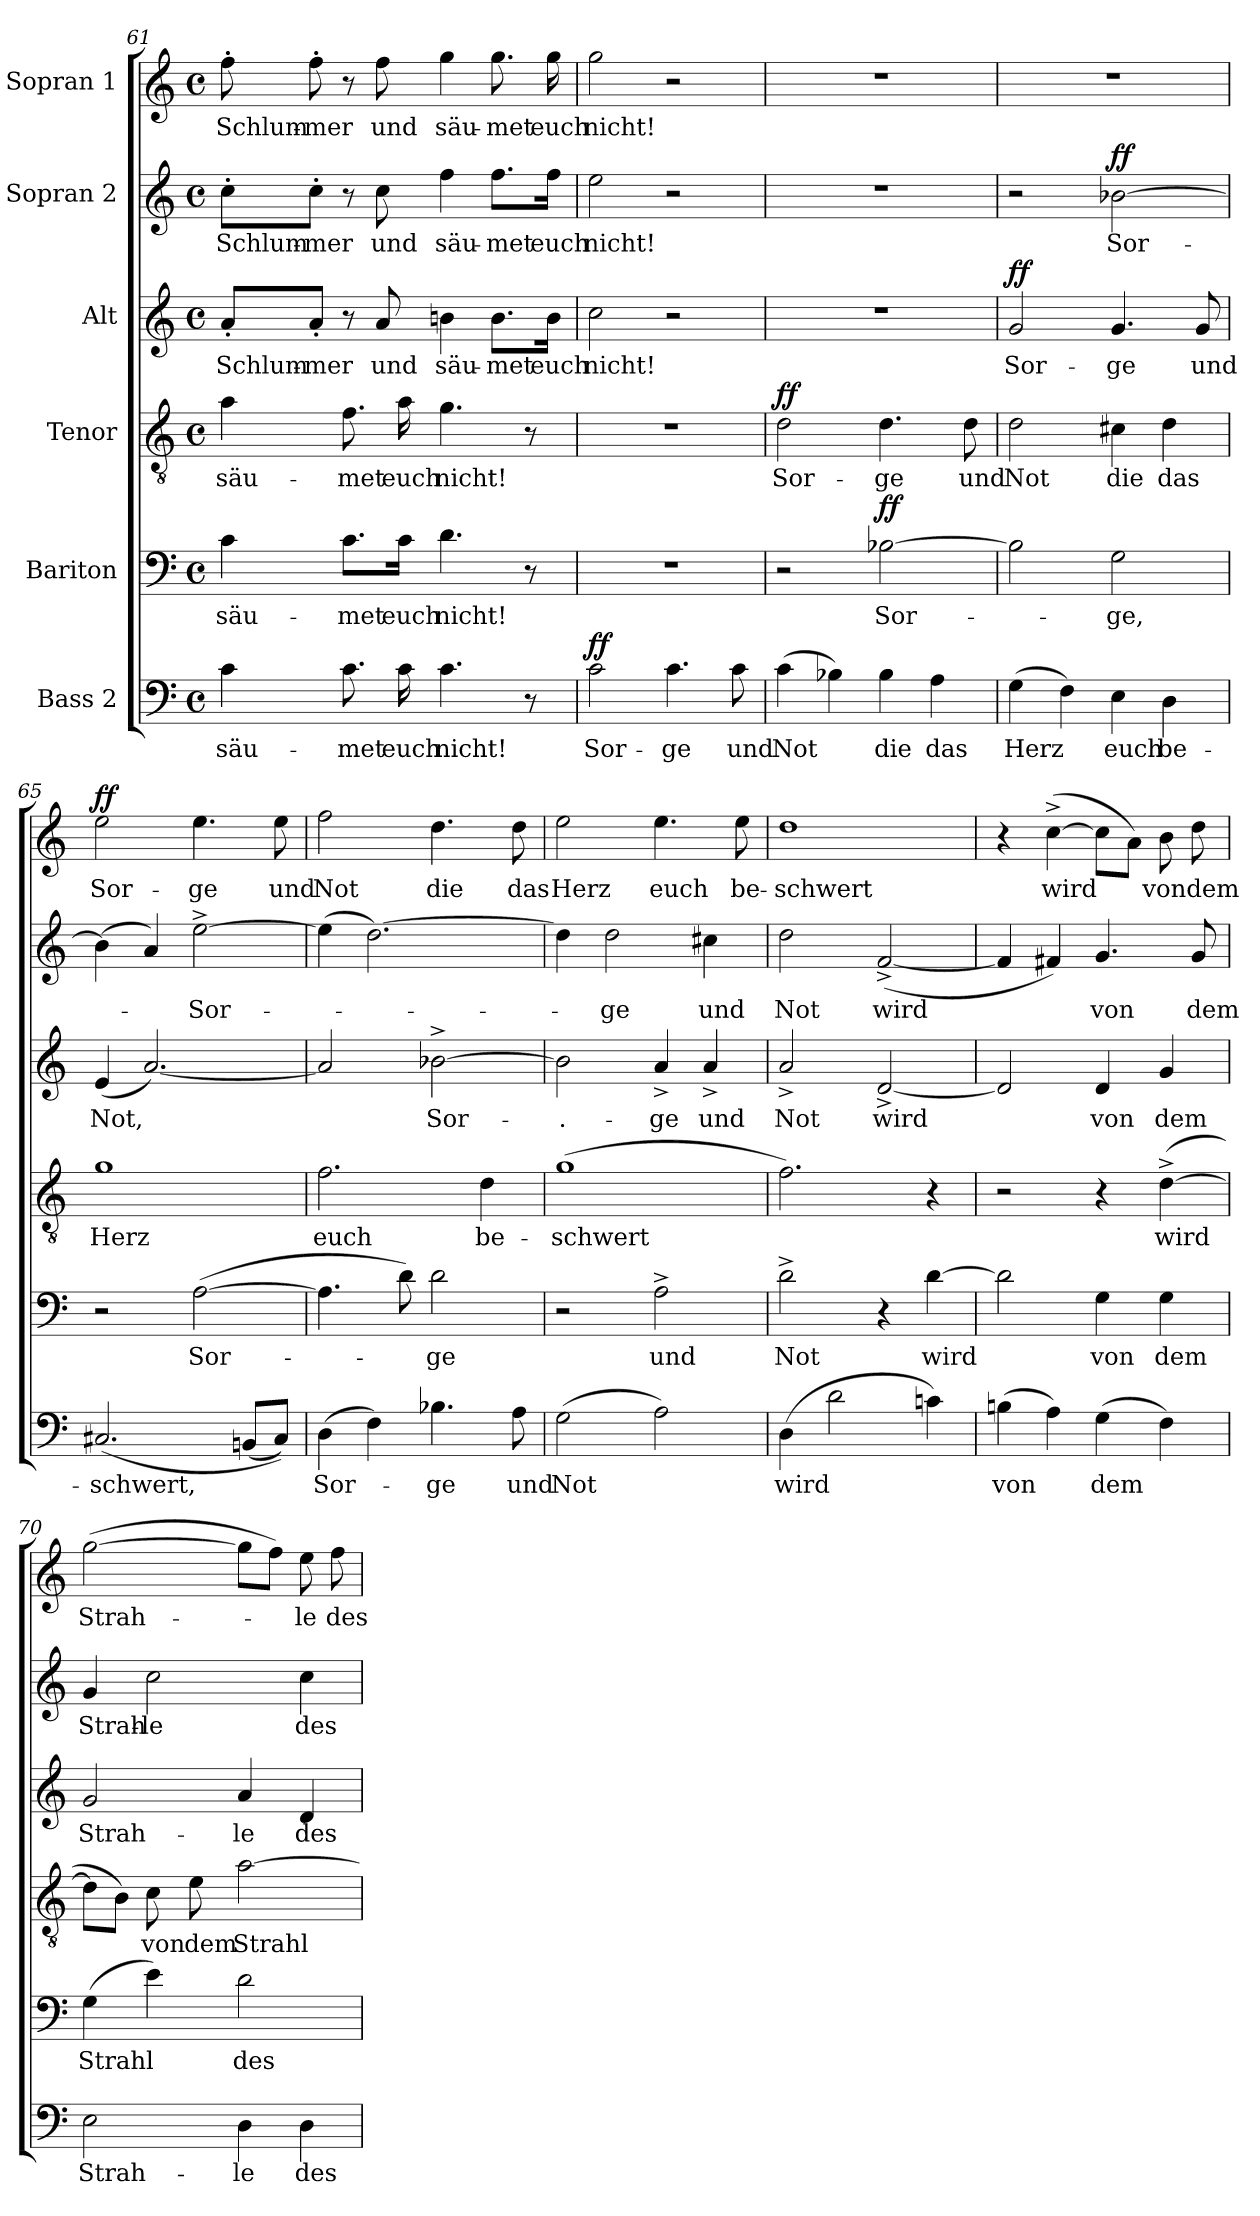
**kern	**text	**dynam	**kern	**text	**dynam	**kern	**text	**dynam	**kern	**text	**dynam	**kern	**text	**dynam	**kern	**text	**dynam
*part6	*part6	*part6	*part5	*part5	*part5	*part4	*part4	*part4	*part3	*part3	*part3	*part2	*part2	*part2	*part1	*part1	*part1
*staff6	*staff6	*staff6	*staff5	*staff5	*staff5	*staff4	*staff4	*staff4	*staff3	*staff3	*staff3	*staff2	*staff2	*staff2	*staff1	*staff1	*staff1
*I"Bass 2	*	*	*I"Bariton	*	*	*I"Tenor	*	*	*I"Alt	*	*	*I"Sopran 2	*	*	*I"Sopran 1	*	*
!!LO:LB:g=z
*clefF4	*	*	*clefF4	*	*	*clefGv2	*	*	*clefG2	*	*	*clefG2	*	*	*clefG2	*	*
*k[]	*	*	*k[]	*	*	*k[]	*	*	*k[]	*	*	*k[]	*	*	*k[]	*	*
*M4/4	*	*	*M4/4	*	*	*M4/4	*	*	*M4/4	*	*	*M4/4	*	*	*M4/4	*	*
*met(c)	*	*	*met(c)	*	*	*met(c)	*	*	*met(c)	*	*	*met(c)	*	*	*met(c)	*	*
=61	=61	=61	=61	=61	=61	=61	=61	=61	=61	=61	=61	=61	=61	=61	=61	=61	=61
!	!LO:LY:b	!	!	!LO:LY:b	!	!	!LO:LY:b	!	!	!LO:LY:b	!	!	!LO:LY:b	!	!	!LO:LY:b	!
4c\	säu-	.	4c\	säu-	.	4a\	säu-	.	8a'/L	Schlum-	.	8cc'\L	Schlum-	.	8ff'\	Schlum-	.
!	!	!	!	!	!	!	!	!	!	!LO:LY:b	!	!	!LO:LY:b	!	!	!LO:LY:b	!
.	.	.	.	.	.	.	.	.	8a'/J	-mer	.	8cc'\J	-mer	.	8ff'\	-mer	.
!	!LO:LY:b	!	!	!LO:LY:b	!	!	!LO:LY:b	!	!	!	!	!	!	!	!	!	!
8.c\	-met	.	8.c\L	-met	.	8.f\	-met	.	8r	.	.	8r	.	.	8r	.	.
!	!	!	!	!	!	!	!	!	!	!LO:LY:b	!	!	!LO:LY:b	!	!	!LO:LY:b	!
.	.	.	.	.	.	.	.	.	8a/	und	.	8cc\	und	.	8ff\	und	.
!	!LO:LY:b	!	!	!LO:LY:b	!	!	!LO:LY:b	!	!	!	!	!	!	!	!	!	!
16c\	euch	.	16c\Jk	euch	.	16a\	euch	.	.	.	.	.	.	.	.	.	.
!	!LO:LY:b	!	!	!LO:LY:b	!	!	!LO:LY:b	!	!	!LO:LY:b	!	!	!LO:LY:b	!	!	!LO:LY:b	!
4.c\	nicht!	.	4.d\	nicht!	.	4.g\	nicht!	.	4bn\	säu-	.	4ff\	säu-	.	4gg\	säu-	.
!	!	!	!	!	!	!	!	!	!	!LO:LY:b	!	!	!LO:LY:b	!	!	!LO:LY:b	!
.	.	.	.	.	.	.	.	.	8.b\L	-met	.	8.ff\L	-met	.	8.gg\	-met	.
8r	.	.	8r	.	.	8r	.	.	.	.	.	.	.	.	.	.	.
!	!	!	!	!	!	!	!	!	!	!LO:LY:b	!	!	!LO:LY:b	!	!	!LO:LY:b	!
.	.	.	.	.	.	.	.	.	16b\Jk	euch	.	16ff\Jk	euch	.	16gg\	euch	.
=62	=62	=62	=62	=62	=62	=62	=62	=62	=62	=62	=62	=62	=62	=62	=62	=62	=62
!	!LO:LY:b	!LO:DY:a	!	!	!	!	!	!	!	!LO:LY:b	!	!	!LO:LY:b	!	!	!LO:LY:b	!
2c\	Sor-	ff	1r	.	.	1r	.	.	2cc\	nicht!	.	2ee\	nicht!	.	2gg\	nicht!	.
!	!LO:LY:b	!	!	!	!	!	!	!	!	!	!	!	!	!	!	!	!
4.c\	-ge	.	.	.	.	.	.	.	2r	.	.	2r	.	.	2r	.	.
!	!LO:LY:b	!	!	!	!	!	!	!	!	!	!	!	!	!	!	!	!
8c\	und	.	.	.	.	.	.	.	.	.	.	.	.	.	.	.	.
=63	=63	=63	=63	=63	=63	=63	=63	=63	=63	=63	=63	=63	=63	=63	=63	=63	=63
!	!LO:LY:b	!	!	!	!	!	!LO:LY:b	!LO:DY:a	!	!	!	!	!	!	!	!	!
(>4c\	Not	.	2r	.	.	2d\	Sor-	ff	1r	.	.	1r	.	.	1r	.	.
4B-X\)	.	.	.	.	.	.	.	.	.	.	.	.	.	.	.	.	.
!	!LO:LY:b	!	!	!LO:LY:b	!LO:DY:a	!	!LO:LY:b	!	!	!	!	!	!	!	!	!	!
4B-\	die	.	[2B-X\	Sor-	ff	4.d\	-ge	.	.	.	.	.	.	.	.	.	.
!	!LO:LY:b	!	!	!	!	!	!	!	!	!	!	!	!	!	!	!	!
4A\	das	.	.	.	.	.	.	.	.	.	.	.	.	.	.	.	.
!	!	!	!	!	!	!	!LO:LY:b	!	!	!	!	!	!	!	!	!	!
.	.	.	.	.	.	8d\	und	.	.	.	.	.	.	.	.	.	.
=64	=64	=64	=64	=64	=64	=64	=64	=64	=64	=64	=64	=64	=64	=64	=64	=64	=64
!	!LO:LY:b	!	!	!	!	!	!LO:LY:b	!	!	!LO:LY:b	!LO:DY:a	!	!	!	!	!	!
(>4G\	Herz	.	2B-\]	.	.	2d\	Not	.	2g/	Sor-	ff	2r	.	.	1r	.	.
4F\)	.	.	.	.	.	.	.	.	.	.	.	.	.	.	.	.	.
!	!LO:LY:b	!	!	!LO:LY:b	!	!	!LO:LY:b	!	!	!LO:LY:b	!	!	!LO:LY:b	!LO:DY:a	!	!	!
4E\	euch	.	2G\	-ge,	.	4c#X\	die	.	4.g/	-ge	.	[2b-X\	Sor-	ff	.	.	.
!	!LO:LY:b	!	!	!	!	!	!LO:LY:b	!	!	!	!	!	!	!	!	!	!
4D\	be-	.	.	.	.	4d\	das	.	.	.	.	.	.	.	.	.	.
!	!	!	!	!	!	!	!	!	!	!LO:LY:b	!	!	!	!	!	!	!
.	.	.	.	.	.	.	.	.	8g/	und	.	.	.	.	.	.	.
!!LO:PB:g=z
=65	=65	=65	=65	=65	=65	=65	=65	=65	=65	=65	=65	=65	=65	=65	=65	=65	=65
!	!LO:LY:b	!	!	!	!	!	!LO:LY:b	!	!	!LO:LY:b	!	!	!	!	!	!LO:LY:b	!LO:DY:a
(<2.C#X/	-schwert,	.	2r	.	.	1g	Herz	.	(<4e/	Not,	.	(>4b-\]	.	.	2ee\	Sor-	ff
.	.	.	.	.	.	.	.	.	[2.a/)	.	.	4a/)	.	.	.	.	.
!	!	!	!	!LO:LY:b	!	!	!	!	!	!	!	!	!LO:LY:b	!	!	!LO:LY:b	!
.	.	.	(>[2A\	Sor-	.	.	.	.	.	.	.	[2ee^\	Sor-	.	4.ee\	-ge	.
(<8BBn/L	.	.	.	.	.	.	.	.	.	.	.	.	.	.	.	.	.
!	!	!	!	!	!	!	!	!	!	!	!	!	!	!	!	!LO:LY:b	!
8C#/J))	.	.	.	.	.	.	.	.	.	.	.	.	.	.	8ee\	und	.
=66	=66	=66	=66	=66	=66	=66	=66	=66	=66	=66	=66	=66	=66	=66	=66	=66	=66
!	!LO:LY:b	!	!	!	!	!	!LO:LY:b	!	!	!	!	!	!	!	!	!LO:LY:b	!
(>4D\	Sor-	.	4.A\]	.	.	2.f\	euch	.	2a/]	.	.	(>4ee\]	.	.	2ff\	Not	.
4F\)	.	.	.	.	.	.	.	.	.	.	.	[2.dd\)	.	.	.	.	.
.	.	.	8d\)	.	.	.	.	.	.	.	.	.	.	.	.	.	.
!	!LO:LY:b	!	!	!LO:LY:b	!	!	!	!	!	!LO:LY:b	!	!	!	!	!	!LO:LY:b	!
4.B-X\	-ge	.	2d\	-ge	.	.	.	.	[2b-X^\	Sor-	.	.	.	.	4.dd\	die	.
!	!	!	!	!	!	!	!LO:LY:b	!	!	!	!	!	!	!	!	!	!
.	.	.	.	.	.	4d\	be-	.	.	.	.	.	.	.	.	.	.
!	!LO:LY:b	!	!	!	!	!	!	!	!	!	!	!	!	!	!	!LO:LY:b	!
8A\	und	.	.	.	.	.	.	.	.	.	.	.	.	.	8dd\	das	.
=67	=67	=67	=67	=67	=67	=67	=67	=67	=67	=67	=67	=67	=67	=67	=67	=67	=67
!	!LO:LY:b	!	!	!	!	!	!LO:LY:b	!	!	!LO:LY:b	!	!	!	!	!	!LO:LY:b	!
(>2G\	Not	.	2r	.	.	(>1g	-schwert	.	2b-\]	-.-	.	4dd\]	.	.	2ee\	Herz	.
!	!	!	!	!	!	!	!	!	!	!	!	!	!LO:LY:b	!	!	!	!
.	.	.	.	.	.	.	.	.	.	.	.	2dd\	-ge	.	.	.	.
!	!	!	!	!LO:LY:b	!	!	!	!	!	!LO:LY:b	!	!	!	!	!	!LO:LY:b	!
2A\)	.	.	2A^\	und	.	.	.	.	4a^/	-ge	.	.	.	.	4.ee\	euch	.
!	!	!	!	!	!	!	!	!	!	!LO:LY:b	!	!	!LO:LY:b	!	!	!	!
.	.	.	.	.	.	.	.	.	4a^/	und	.	4cc#X\	und	.	.	.	.
!	!	!	!	!	!	!	!	!	!	!	!	!	!	!	!	!LO:LY:b	!
.	.	.	.	.	.	.	.	.	.	.	.	.	.	.	8ee\	be-	.
=68	=68	=68	=68	=68	=68	=68	=68	=68	=68	=68	=68	=68	=68	=68	=68	=68	=68
!	!LO:LY:b	!	!	!LO:LY:b	!	!	!	!	!	!LO:LY:b	!	!	!LO:LY:b	!	!	!LO:LY:b	!
(>4D\	wird	.	2d^\	Not	.	2.f\)	.	.	2a^/	Not	.	2dd\	Not	.	1dd	-schwert	.
2d\	.	.	.	.	.	.	.	.	.	.	.	.	.	.	.	.	.
!	!	!	!	!	!	!	!	!	!	!LO:LY:b	!	!	!LO:LY:b	!	!	!	!
.	.	.	4r	.	.	.	.	.	[2d^/	wird	.	(<[2f^/	wird	.	.	.	.
!	!	!	!	!LO:LY:b	!	!	!	!	!	!	!	!	!	!	!	!	!
4cn\)	.	.	[4d\	wird	.	4r	.	.	.	.	.	.	.	.	.	.	.
!!LO:LB:g=z
=69	=69	=69	=69	=69	=69	=69	=69	=69	=69	=69	=69	=69	=69	=69	=69	=69	=69
!	!LO:LY:b	!	!	!	!	!	!	!	!	!	!	!	!	!	!	!	!
(>4Bn\	von	.	2d\]	.	.	2r	.	.	2d/]	.	.	4f/]	.	.	4r	.	.
!	!	!	!	!	!	!	!	!	!	!	!	!	!	!	!	!LO:LY:b	!
4A\)	.	.	.	.	.	.	.	.	.	.	.	4f#X/)	.	.	(>[4cc^\	wird	.
!	!LO:LY:b	!	!	!LO:LY:b	!	!	!	!	!	!LO:LY:b	!	!	!LO:LY:b	!	!	!	!
(>4G\	dem	.	4G\	von	.	4r	.	.	4d/	von	.	4.g/	von	.	8cc\L]	.	.
.	.	.	.	.	.	.	.	.	.	.	.	.	.	.	8a\J)	.	.
!	!	!	!	!LO:LY:b	!	!	!LO:LY:b	!	!	!LO:LY:b	!	!	!	!	!	!LO:LY:b	!
4F\)	.	.	4G\	dem	.	(>[4d^\	wird	.	4g/	dem	.	.	.	.	8b\	von	.
!	!	!	!	!	!	!	!	!	!	!	!	!	!LO:LY:b	!	!	!LO:LY:b	!
.	.	.	.	.	.	.	.	.	.	.	.	8g/	dem	.	8dd\	dem	.
=70	=70	=70	=70	=70	=70	=70	=70	=70	=70	=70	=70	=70	=70	=70	=70	=70	=70
!	!LO:LY:b	!	!	!LO:LY:b	!	!	!	!	!	!LO:LY:b	!	!	!LO:LY:b	!	!	!LO:LY:b	!
2E\	Strah-	.	(>4G\	Strahl	.	8d\L]	.	.	2g/	Strah-	.	4g/	Strah-	.	(>[2gg\	Strah-	.
.	.	.	.	.	.	8B\J)	.	.	.	.	.	.	.	.	.	.	.
!	!	!	!	!	!	!	!LO:LY:b	!	!	!	!	!	!LO:LY:b	!	!	!	!
.	.	.	4e\)	.	.	8c\	von	.	.	.	.	2cc\	-le	.	.	.	.
!	!	!	!	!	!	!	!LO:LY:b	!	!	!	!	!	!	!	!	!	!
.	.	.	.	.	.	8e\	dem	.	.	.	.	.	.	.	.	.	.
!	!LO:LY:b	!	!	!LO:LY:b	!	!	!LO:LY:b	!	!	!LO:LY:b	!	!	!	!	!	!	!
4D\	-le	.	2d\	des	.	[2a\	-Strahl	.	4a/	-le	.	.	.	.	8gg\L]	.	.
.	.	.	.	.	.	.	.	.	.	.	.	.	.	.	8ff\J)	.	.
!	!LO:LY:b	!	!	!	!	!	!	!	!	!LO:LY:b	!	!	!LO:LY:b	!	!	!LO:LY:b	!
4D\	des	.	.	.	.	.	.	.	4d/	des	.	4cc\	des	.	8ee\	-le	.
!	!	!	!	!	!	!	!	!	!	!	!	!	!	!	!	!LO:LY:b	!
.	.	.	.	.	.	.	.	.	.	.	.	.	.	.	8ff\	des	.
=	=	=	=	=	=	=	=	=	=	=	=	=	=	=	=	=	=
*-	*-	*-	*-	*-	*-	*-	*-	*-	*-	*-	*-	*-	*-	*-	*-	*-	*-
